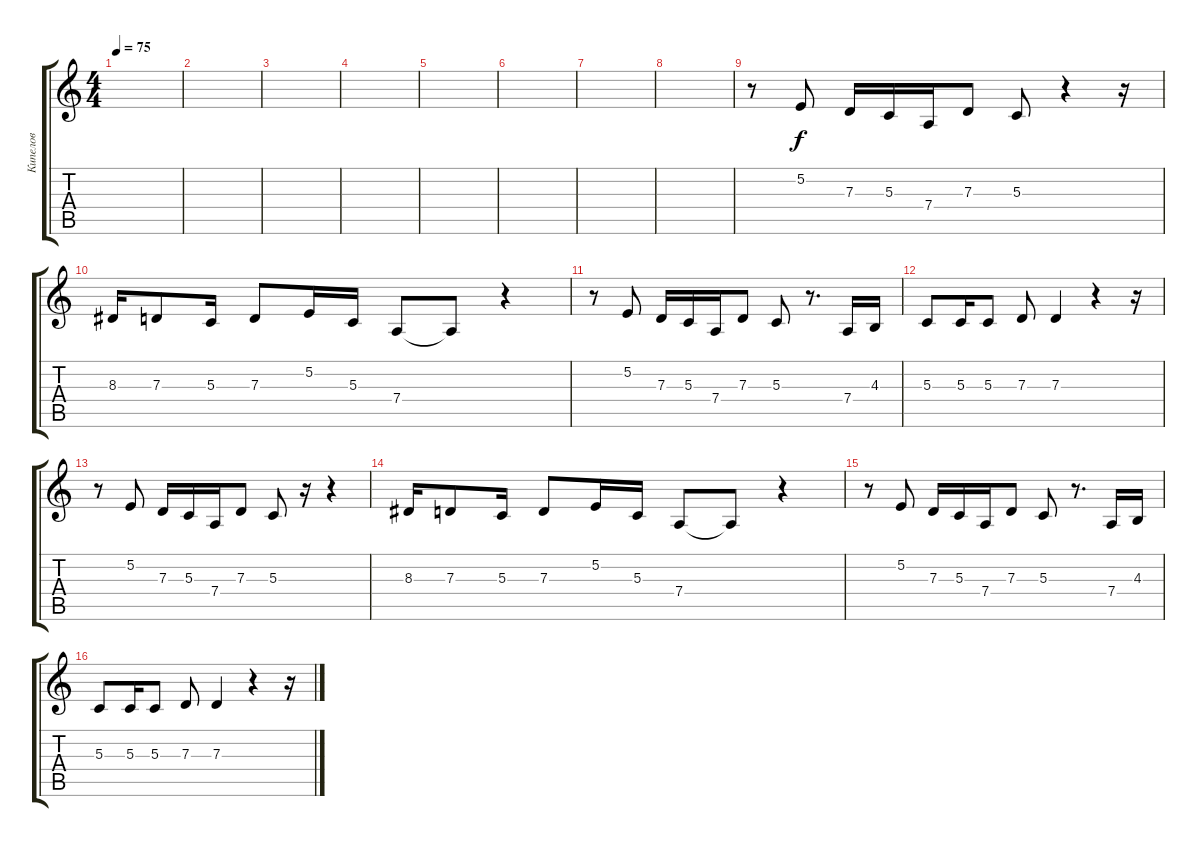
\track ("Кипелов" "Кипелов") {instrument violin}
\staff {score tabs}
\tuning (E4 B3 G3 D3 A2 E2) {hide}
\ts (4 4)
\tempo 75
\clef g2
\ks c
|
|
|
|
|
|
|
|
r.8 5.2.8 7.3.16 5.3.16 7.4.16 7.3.8 5.3.8 r.4 r.16 |
8.3.16 7.3.8 5.3.16 7.3.8 5.2.16 5.3.16 7.4.8 7.4{t}.8 r.4 |
r.8 5.2.8 7.3.16 5.3.16 7.4.16 7.3.8 5.3.8 r.8{d} 7.4.16 4.3.16 |
5.3.8 5.3.16 5.3.8 7.3.8 7.3.4 r.4 r.16 |
r.8 5.2.8 7.3.16 5.3.16 7.4.16 7.3.8 5.3.8 r.16 r.4 |
8.3.16 7.3.8 5.3.16 7.3.8 5.2.16 5.3.16 7.4.8 7.4{t}.8 r.4 |
r.8 5.2.8 7.3.16 5.3.16 7.4.16 7.3.8 5.3.8 r.8{d} 7.4.16 4.3.16 |
5.3.8 5.3.16 5.3.8 7.3.8 7.3.4 r.4 r.16
